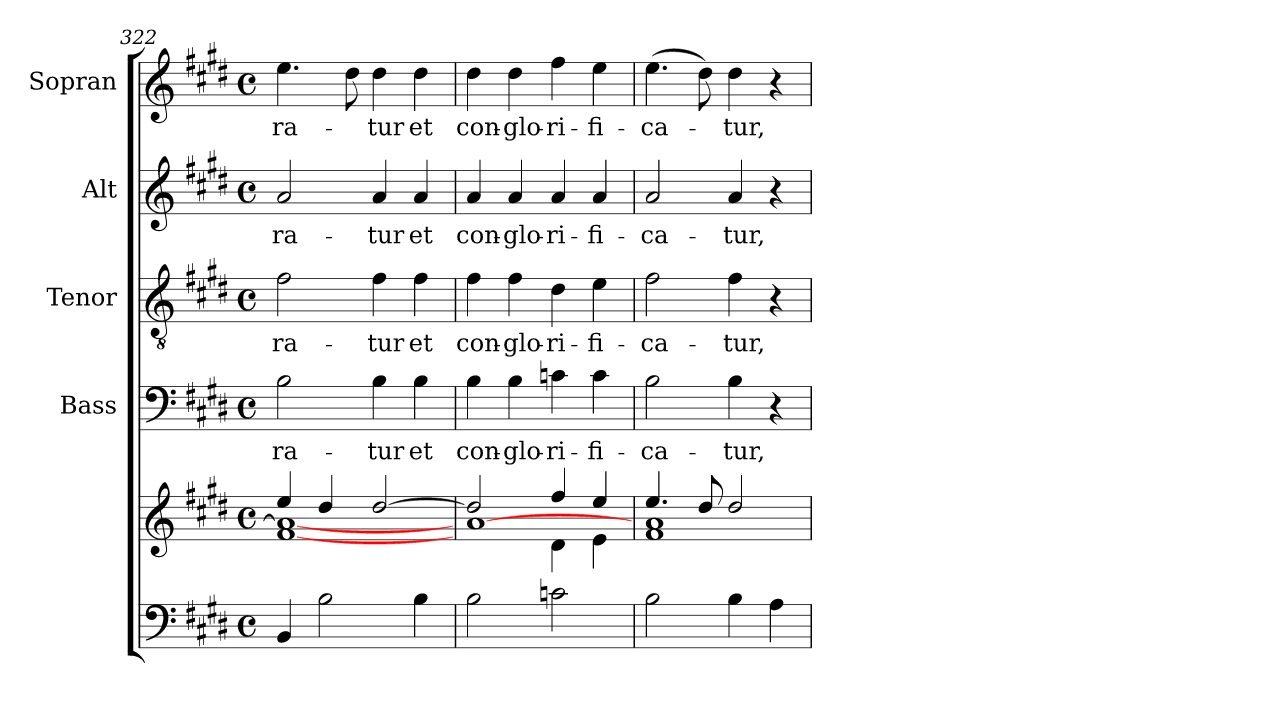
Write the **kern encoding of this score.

**kern	**kern	**kern	**text	**kern	**text	**kern	**text	**kern	**text
*part5	*part5	*part4	*part4	*part3	*part3	*part2	*part2	*part1	*part1
*staff6	*staff5	*staff4	*staff4	*staff3	*staff3	*staff2	*staff2	*staff1	*staff1
*	*	*I"Bass	*	*I"Tenor	*	*I"Alt	*	*I"Sopran	*
*	*	*I'B.	*	*I'T.	*	*I'A.	*	*I'S.	*
!!LO:PB:g=z
*clefF4	*clefG2	*clefF4	*	*clefGv2	*	*clefG2	*	*clefG2	*
*k[f#c#g#d#]	*k[f#c#g#d#]	*k[f#c#g#d#]	*	*k[f#c#g#d#]	*	*k[f#c#g#d#]	*	*k[f#c#g#d#]	*
*E:	*E:	*E:	*	*E:	*	*E:	*	*E:	*
*M4/4	*M4/4	*M4/4	*	*M4/4	*	*M4/4	*	*M4/4	*
*met(c)	*met(c)	*met(c)	*	*met(c)	*	*met(c)	*	*met(c)	*
=322	=322	=322	=322	=322	=322	=322	=322	=322	=322
*	*^	*	*	*	*	*	*	*	*
!	!	!	!	!LO:LY:b	!	!LO:LY:b	!	!LO:LY:b	!	!LO:LY:b
4BB/	4ee/	[<1f# 1a_	2B\	-ra-	2f#\	-ra-	2a/	-ra-	4.ee\	-ra-
2B\	4dd#/	.	.	.	.	.	.	.	.	.
.	.	.	.	.	.	.	.	.	8dd#\	.
!	!	!	!	!LO:LY:b	!	!LO:LY:b	!	!LO:LY:b	!	!LO:LY:b
.	[>2dd#/	.	4B\	-tur	4f#\	-tur	4a/	-tur	4dd#\	-tur
!	!	!	!	!LO:LY:b	!	!LO:LY:b	!	!LO:LY:b	!	!LO:LY:b
4B\	.	.	4B\	et	4f#\	et	4a/	et	4dd#\	et
=323	=323	=323	=323	=323	=323	=323	=323	=323	=323	=323
*	*	*^	*	*	*	*	*	*	*	*
!	!	!	!	!	!LO:LY:b	!	!LO:LY:b	!	!LO:LY:b	!	!LO:LY:b
2B\	2dd#/]	2ryy	[>1a	4B\	con-	4f#\	con-	4a/	con-	4dd#\	con-
!	!	!	!	!	!LO:LY:b	!	!LO:LY:b	!	!LO:LY:b	!	!LO:LY:b
.	.	.	.	4B\	-glo-	4f#\	-glo-	4a/	-glo-	4dd#\	-glo-
!	!	!	!	!	!LO:LY:b	!	!LO:LY:b	!	!LO:LY:b	!	!LO:LY:b
2cn\	4ff#/	4d#\	.	4cn\	-ri-	4d#\	-ri-	4a/	-ri-	4ff#\	-ri-
!	!	!	!	!	!LO:LY:b	!	!LO:LY:b	!	!LO:LY:b	!	!LO:LY:b
.	4ee/	4e\	.	4c\	-fi-	4e\	-fi-	4a/	-fi-	4ee\	-fi-
*	*	*v	*v	*	*	*	*	*	*	*	*
=324	=324	=324	=324	=324	=324	=324	=324	=324	=324	=324
!	!	!	!	!LO:LY:b	!	!LO:LY:b	!	!LO:LY:b	!	!LO:LY:b
2B\	4.ee/	1f# 1a	2B\	-ca-	2f#\	-ca-	2a/	-ca-	(>4.ee\	-ca-
.	8dd#/	.	.	.	.	.	.	.	8dd#\)	.
!	!	!	!	!LO:LY:b	!	!LO:LY:b	!	!LO:LY:b	!	!LO:LY:b
4B\	2dd#/	.	4B\	-tur,	4f#\	-tur,	4a/	-tur,	4dd#\	-tur,
4A\	.	.	4r	.	4r	.	4r	.	4r	.
*	*v	*v	*	*	*	*	*	*	*	*
=	=	=	=	=	=	=	=	=	=
*-	*-	*-	*-	*-	*-	*-	*-	*-	*-
